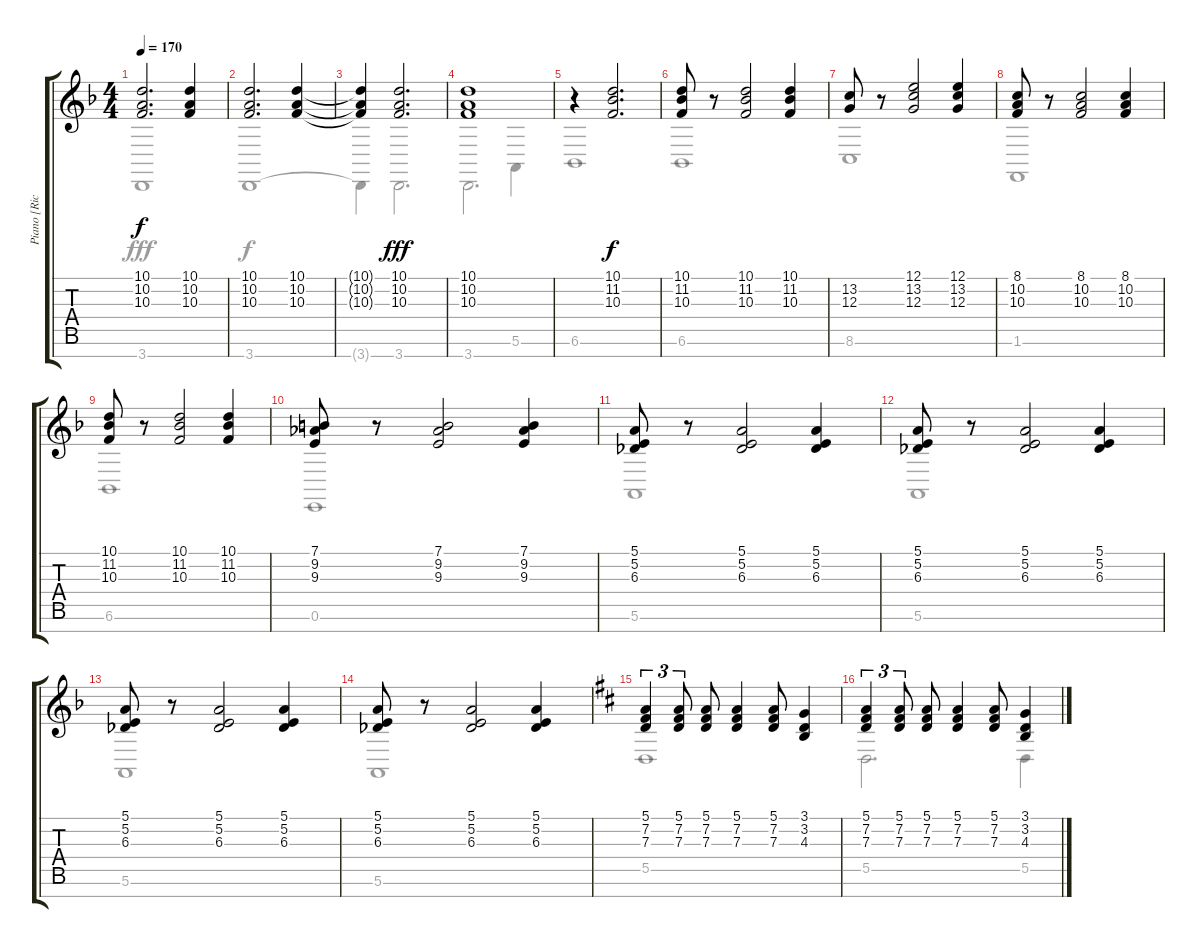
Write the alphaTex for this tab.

\track ("Piano [Richard Wright]" "Piano [Ric") {instrument acousticgrandpiano}
\staff {score tabs}
\tuning (E4 B3 G3 D3 A2 E2 B1) {hide}
\voice
\ts (4 4)
\tempo 170
\clef g2
\ks dminor
(10.1 10.2 10.3).2{d dy f volume 14} (10.1 10.2 10.3).4 |
(10.1 10.2 10.3).2{d} (10.1 10.2 10.3).4 |
(10.1{t} 10.2{t} 10.3{t}).4 (10.1 10.2 10.3).2{d dy fff} |
(10.1 10.2 10.3).1 |
r.4 (10.1 11.2 10.3).2{d dy f} |
(10.1 11.2 10.3).8 r.8 (10.1 11.2 10.3).2 (10.1 11.2 10.3).4 |
(13.2 12.3).8 r.8 (12.1 13.2 12.3).2 (12.1 13.2 12.3).4 |
(8.1 10.2 10.3).8 r.8 (8.1 10.2 10.3).2 (8.1 10.2 10.3).4 |
(10.1 11.2 10.3).8 r.8 (10.1 11.2 10.3).2 (10.1 11.2 10.3).4 |
(7.1 9.2 9.3).8 r.8 (7.1 9.2 9.3).2 (7.1 9.2 9.3).4 |
(5.1 5.2 6.3).8 r.8 (5.1 5.2 6.3).2 (5.1 5.2 6.3).4 |
(5.1 5.2 6.3).8 r.8 (5.1 5.2 6.3).2 (5.1 5.2 6.3).4 |
(5.1 5.2 6.3).8 r.8 (5.1 5.2 6.3).2 (5.1 5.2 6.3).4 |
(5.1 5.2 6.3).8 r.8 (5.1 5.2 6.3).2 (5.1 5.2 6.3).4 |
\ks d
(5.1 7.2 7.3).4{tu (3 2)} (5.1 7.2 7.3).8{tu (3 2)} (5.1 7.2 7.3).8 (5.1 7.2 7.3).4 (5.1 7.2 7.3).8 (3.1 3.2 4.3).4 |
(5.1 7.2 7.3).4{tu (3 2)} (5.1 7.2 7.3).8{tu (3 2)} (5.1 7.2 7.3).8 (5.1 7.2 7.3).4 (5.1 7.2 7.3).8 (3.1 3.2 4.3).4
\voice
\clef g2
\ottava regular
\simile none
\ks dminor
3.7.1{dy fff} |
3.7.1{dy f} |
3.7{t}.4 3.7.2{d dy fff} |
3.7.2{d} 5.6.4 |
6.6.1 |
6.6.1 |
8.6.1 |
1.6.1 |
6.6.1 |
0.6.1 |
5.6.1 |
5.6.1 |
5.6.1 |
5.6.1 |
\ks d
5.5.1 |
5.5.2{d} 5.5.4
